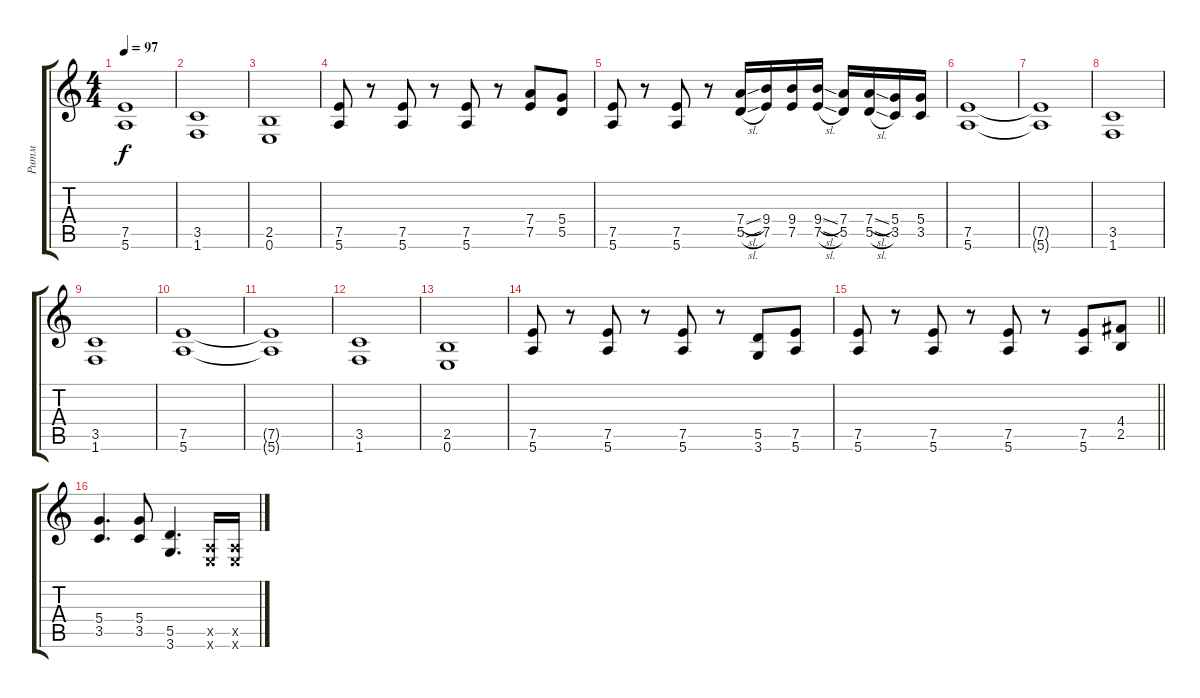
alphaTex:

\track ("Ритм" "Ритм") {instrument distortionguitar}
\staff {score tabs}
\tuning (E4 B3 G3 D3 A2 E2) {hide}
\ts (4 4)
\tempo 97
\clef g2
\ks c
(7.5{t} 5.6{t}).1{dy f} |
(3.5 1.6).1 |
(2.5 0.6).1 |
(7.5 5.6).8 r.8 (7.5 5.6).8 r.8 (7.5 5.6).8 r.8 (7.4 7.5).8 (5.4 5.5).8 |
(7.5 5.6).8 r.8 (7.5 5.6).8 r.8 (7.4{sl} 5.5{sl}).16 (9.4 7.5).16 (9.4 7.5).16 (9.4{sl} 7.5{sl}).16 (7.4 5.5).16 (7.4{sl} 5.5{sl}).16 (5.4 3.5).16 (5.4 3.5).16 |
(7.5 5.6).1 |
(7.5{t} 5.6{t}).1 |
(3.5 1.6).1 |
(3.5 1.6).1 |
(7.5 5.6).1 |
(7.5{t} 5.6{t}).1 |
(3.5 1.6).1 |
(2.5 0.6).1 |
(7.5 5.6).8 r.8 (7.5 5.6).8 r.8 (7.5 5.6).8 r.8 (5.5 3.6).8 (7.5 5.6).8 |
\barLineRight lightlight
(7.5 5.6).8 r.8 (7.5 5.6).8 r.8 (7.5 5.6).8 r.8 (7.5 5.6).8 (4.4 2.5).8 |
(5.4 3.5).4{d} (5.4 3.5).8 (5.5 3.6).4{d} (0.5{x} 0.6{x}).16 (0.5{x} 0.6{x}).16
